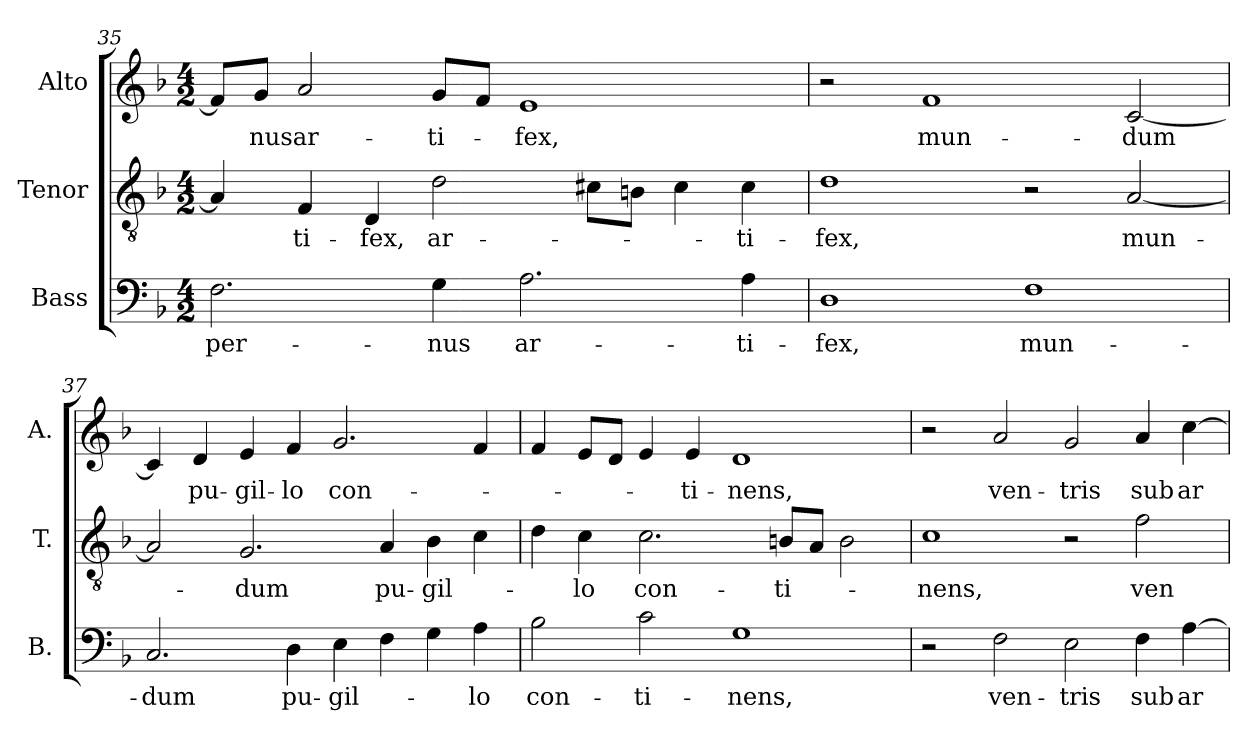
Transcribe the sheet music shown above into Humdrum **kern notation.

**kern	**text	**kern	**text	**kern	**text
*part3	*part3	*part2	*part2	*part1	*part1
*staff3	*staff3	*staff2	*staff2	*staff1	*staff1
*I"Bass	*	*I"Tenor	*	*I"Alto	*
*I'B.	*	*I'T.	*	*I'A.	*
*clefF4	*	*clefGv2	*	*clefG2	*
*	*	*ITrd7c12	*	*	*
*k[b-]	*	*k[b-]	*	*k[b-]	*
*F:	*	*F:	*	*F:	*
*M4/2	*	*M4/2	*	*M4/2	*
=35	=35	=35	=35	=35	=35
!	!LO:LY:b:color=#000000	!	!	!	!
2.Fi\	-per-	4AAi/]	.	8fi/L]	.
!	!	!	!	!	!LO:LY:b:color=#000000
.	.	.	.	8gi/J	-nus
!	!	!	!LO:LY:b:color=#000000	!	!
!	!	!	!	!	!LO:LY:b:color=#000000
.	.	4FFi/	-ti-	2ai/	ar-
!	!	!	!LO:LY:b:color=#000000	!	!
.	.	4DDi/	-fex,	.	.
!	!LO:LY:b:color=#000000	!	!	!	!
!	!	!	!LO:LY:b:color=#000000	!	!
!	!	!	!	!	!LO:LY:b:color=#000000
4Gi\	-nus	2Di\	ar-	8gi/L	-ti-
.	.	.	.	8fi/J	.
!	!LO:LY:b:color=#000000	!	!	!	!
!	!	!	!	!	!LO:LY:b:color=#000000
2.Ai\	ar-	.	.	1ei	-fex,
.	.	8C#Xi\L	.	.	.
.	.	8BBi\J	.	.	.
.	.	4C#i\	.	.	.
!	!LO:LY:b:color=#000000	!	!	!	!
!	!	!	!LO:LY:b:color=#000000	!	!
4Ai\	-ti-	4C#i\	-ti-	.	.
=36	=36	=36	=36	=36	=36
!	!LO:LY:b:color=#000000	!	!	!	!
!	!	!	!LO:LY:b:color=#000000	!	!
1Di	-fex,	1Di	-fex,	2r	.
!	!	!	!	!	!LO:LY:b:color=#000000
.	.	.	.	1fi	mun-
!	!LO:LY:b:color=#000000	!	!	!	!
1Fi	mun-	2r	.	.	.
!	!	!	!LO:LY:b:color=#000000	!	!
!	!	!	!	!	!LO:LY:b:color=#000000
.	.	[2AAi/	mun-	[2ci/	-dum
!!LO:LB:g=z
=37	=37	=37	=37	=37	=37
!	!LO:LY:b:color=#000000	!	!	!	!
2.Ci/	-dum	2AAi/]	.	4ci/]	.
!	!	!	!	!	!LO:LY:b:color=#000000
.	.	.	.	4di/	pu-
!	!	!	!LO:LY:b:color=#000000	!	!
!	!	!	!	!	!LO:LY:b:color=#000000
.	.	2.GGi/	-dum	4ei/	-gil-
!	!LO:LY:b:color=#000000	!	!	!	!
!	!	!	!	!	!LO:LY:b:color=#000000
4Di\	pu-	.	.	4fi/	-lo
!	!LO:LY:b:color=#000000	!	!	!	!
!	!	!	!	!	!LO:LY:b:color=#000000
4Ei\	-gil-	.	.	2.gi/	con-
!	!	!	!LO:LY:b:color=#000000	!	!
4Fi\	.	4AAi/	pu-	.	.
!	!	!	!LO:LY:b:color=#000000	!	!
4Gi\	.	4BB-i\	-gil-	.	.
!	!LO:LY:b:color=#000000	!	!	!	!
4Ai\	-lo	4Ci\	.	4fi/	.
=38	=38	=38	=38	=38	=38
!	!LO:LY:b:color=#000000	!	!	!	!
2B-i\	con-	4Di\	.	4fi/	.
!	!	!	!LO:LY:b:color=#000000	!	!
.	.	4Ci\	-lo	8ei/L	.
.	.	.	.	8di/J	.
!	!LO:LY:b:color=#000000	!	!	!	!
!	!	!	!LO:LY:b:color=#000000	!	!
2ci\	-ti-	2.Ci\	con-	4ei/	.
!	!	!	!	!	!LO:LY:b:color=#000000
.	.	.	.	4ei/	-ti-
!	!LO:LY:b:color=#000000	!	!	!	!
!	!	!	!	!	!LO:LY:b:color=#000000
1Gi	-nens,	.	.	1di	-nens,
!	!	!	!LO:LY:b:color=#000000	!	!
.	.	8BBni/L	-ti-	.	.
.	.	8AAi/J	.	.	.
.	.	2BBi\	.	.	.
=39	=39	=39	=39	=39	=39
!	!	!	!LO:LY:b:color=#000000	!	!
2r	.	1Ci	-nens,	2r	.
!	!LO:LY:b:color=#000000	!	!	!	!
!	!	!	!	!	!LO:LY:b:color=#000000
2Fi\	ven-	.	.	2ai/	ven-
!	!LO:LY:b:color=#000000	!	!	!	!
!	!	!	!	!	!LO:LY:b:color=#000000
2Ei\	-tris	2r	.	2gi/	-tris
!	!LO:LY:b:color=#000000	!	!	!	!
!	!	!	!LO:LY:b:color=#000000	!	!
!	!	!	!	!	!LO:LY:b:color=#000000
4Fi\	sub	2Fi\	ven-	4ai/	sub
!	!LO:LY:b:color=#000000	!	!	!	!
!	!	!	!	!	!LO:LY:b:color=#000000
[4Ai\	ar-	.	.	[4cci\	ar-
=	=	=	=	=	=
*-	*-	*-	*-	*-	*-
